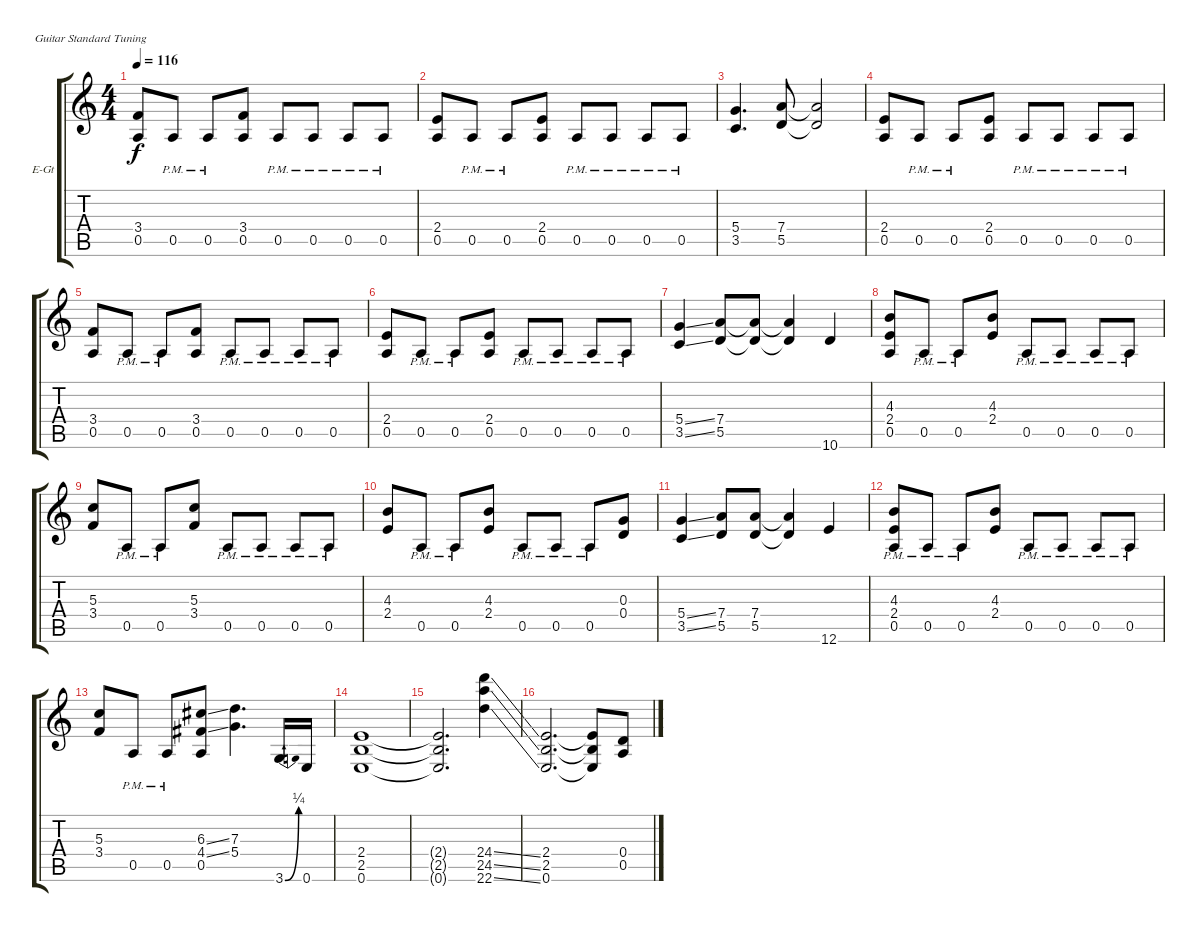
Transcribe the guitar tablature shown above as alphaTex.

\bracketExtendMode groupsimilarinstruments
\firstSystemTrackNameOrientation horizontal
\otherSystemsTrackNameOrientation horizontal
\track ("Distortion" "E-Gt") {instrument distortionguitar}
\staff {score tabs}
\tuning (E4 B3 G3 D3 A2 E2)
\ts (4 4)
\tempo 116
\clef g2
\ks c
(3.4 0.5).8{dy f} 0.5{pm}.8 0.5{pm}.8 (3.4 0.5).8 0.5{pm}.8 0.5{pm}.8 0.5{pm}.8 0.5{pm}.8 |
(2.4 0.5).8 0.5{pm}.8 0.5{pm}.8 (2.4 0.5).8 0.5{pm}.8 0.5{pm}.8 0.5{pm}.8 0.5{pm}.8 |
(5.4 3.5).4{d} (7.4 5.5).8 (7.4{t} 5.5{t}).2 |
(2.4 0.5).8 0.5{pm}.8 0.5{pm}.8 (2.4 0.5).8 0.5{pm}.8 0.5{pm}.8 0.5{pm}.8 0.5{pm}.8 |
(3.4 0.5).8 0.5{pm}.8 0.5{pm}.8 (3.4 0.5).8 0.5{pm}.8 0.5{pm}.8 0.5{pm}.8 0.5{pm}.8 |
(2.4 0.5).8 0.5{pm}.8 0.5{pm}.8 (2.4 0.5).8 0.5{pm}.8 0.5{pm}.8 0.5{pm}.8 0.5{pm}.8 |
(5.4{ss} 3.5{ss}).4 (7.4 5.5).8 (7.4{t} 5.5{t}).8 (7.4{t} 5.5{t}).4 10.6.4 |
(4.3 2.4 0.5).8 0.5{pm}.8 0.5{pm}.8 (4.3 2.4).8 0.5{pm}.8 0.5{pm}.8 0.5{pm}.8 0.5{pm}.8 |
(5.3 3.4).8 0.5{pm}.8 0.5{pm}.8 (5.3 3.4).8 0.5{pm}.8 0.5{pm}.8 0.5{pm}.8 0.5{pm}.8 |
(4.3 2.4).8 0.5{pm}.8 0.5{pm}.8 (4.3 2.4).8 0.5{pm}.8 0.5{pm}.8 0.5{pm}.8 (0.3 0.4).8 |
(5.4{ss} 3.5{ss}).4 (7.4 5.5).8 (7.4 5.5).8 (7.4{t} 5.5{t}).4 12.6.4 |
(4.3 2.4 0.5{pm}).8 0.5{pm}.8 0.5{pm}.8 (4.3 2.4).8 0.5{pm}.8 0.5{pm}.8 0.5{pm}.8 0.5{pm}.8 |
(5.3 3.4).8 0.5{pm}.8 0.5{pm}.8 (6.3{ss} 4.4{ss} 0.5).8 (7.3 5.4).4{d} 3.6{be (bend 0 0 60 1)}.16 0.6.16 |
(2.4 2.5 0.6).1 |
(2.4{t} 2.5{t} 0.6{t}).2{d} (24.4{ss} 24.5{ss} 22.6{ss}).4 |
(2.4 2.5 0.6).2{d} (2.4{t} 2.5{t} 0.6{t}).8 (0.4 0.5).8
